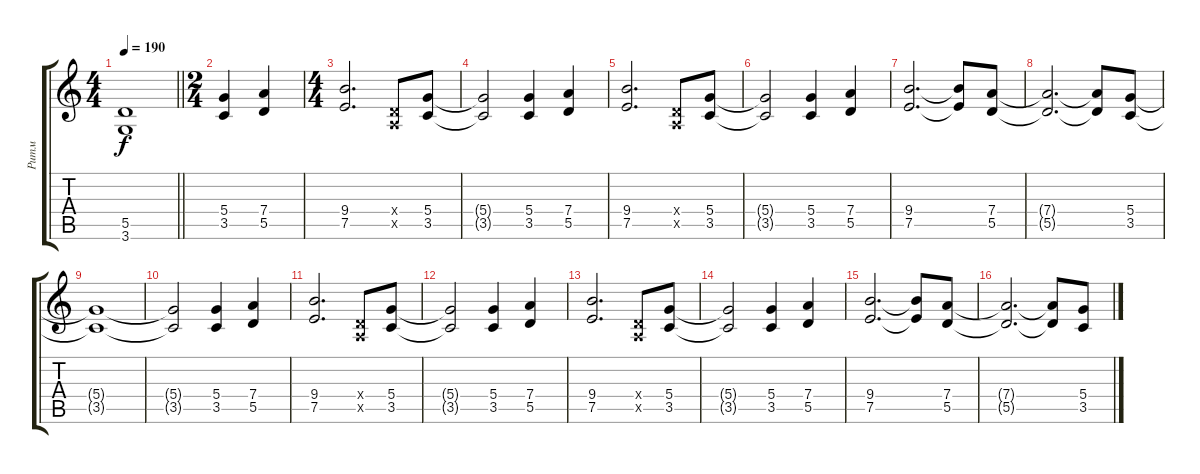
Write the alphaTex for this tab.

\track ("Ритм" "Ритм") {instrument distortionguitar}
\staff {score tabs}
\tuning (E4 B3 G3 D3 A2 E2) {hide}
\ts (4 4)
\tempo 190
\clef g2
\barLineRight lightlight
\ks c
(5.5{t} 3.6{t}).1{dy f} |
\ts (2 4)
(5.4 3.5).4 (7.4 5.5).4 |
\ts (4 4)
(9.4 7.5).2{d} (0.4{x} 0.5{x}).8 (5.4 3.5).8 |
(5.4{t} 3.5{t}).2 (5.4 3.5).4 (7.4 5.5).4 |
(9.4 7.5).2{d} (0.4{x} 0.5{x}).8 (5.4 3.5).8 |
(5.4{t} 3.5{t}).2 (5.4 3.5).4 (7.4 5.5).4 |
(9.4 7.5).2{d} (9.4{t} 7.5{t}).8 (7.4 5.5).8 |
(7.4{t} 5.5{t}).2{d} (7.4{t} 5.5{t}).8 (5.4 3.5).8 |
(5.4{t} 3.5{t}).1 |
(5.4{t} 3.5{t}).2 (5.4 3.5).4 (7.4 5.5).4 |
(9.4 7.5).2{d} (0.4{x} 0.5{x}).8 (5.4 3.5).8 |
(5.4{t} 3.5{t}).2 (5.4 3.5).4 (7.4 5.5).4 |
(9.4 7.5).2{d} (0.4{x} 0.5{x}).8 (5.4 3.5).8 |
(5.4{t} 3.5{t}).2 (5.4 3.5).4 (7.4 5.5).4 |
(9.4 7.5).2{d} (9.4{t} 7.5{t}).8 (7.4 5.5).8 |
(7.4{t} 5.5{t}).2{d} (7.4{t} 5.5{t}).8 (5.4 3.5).8
